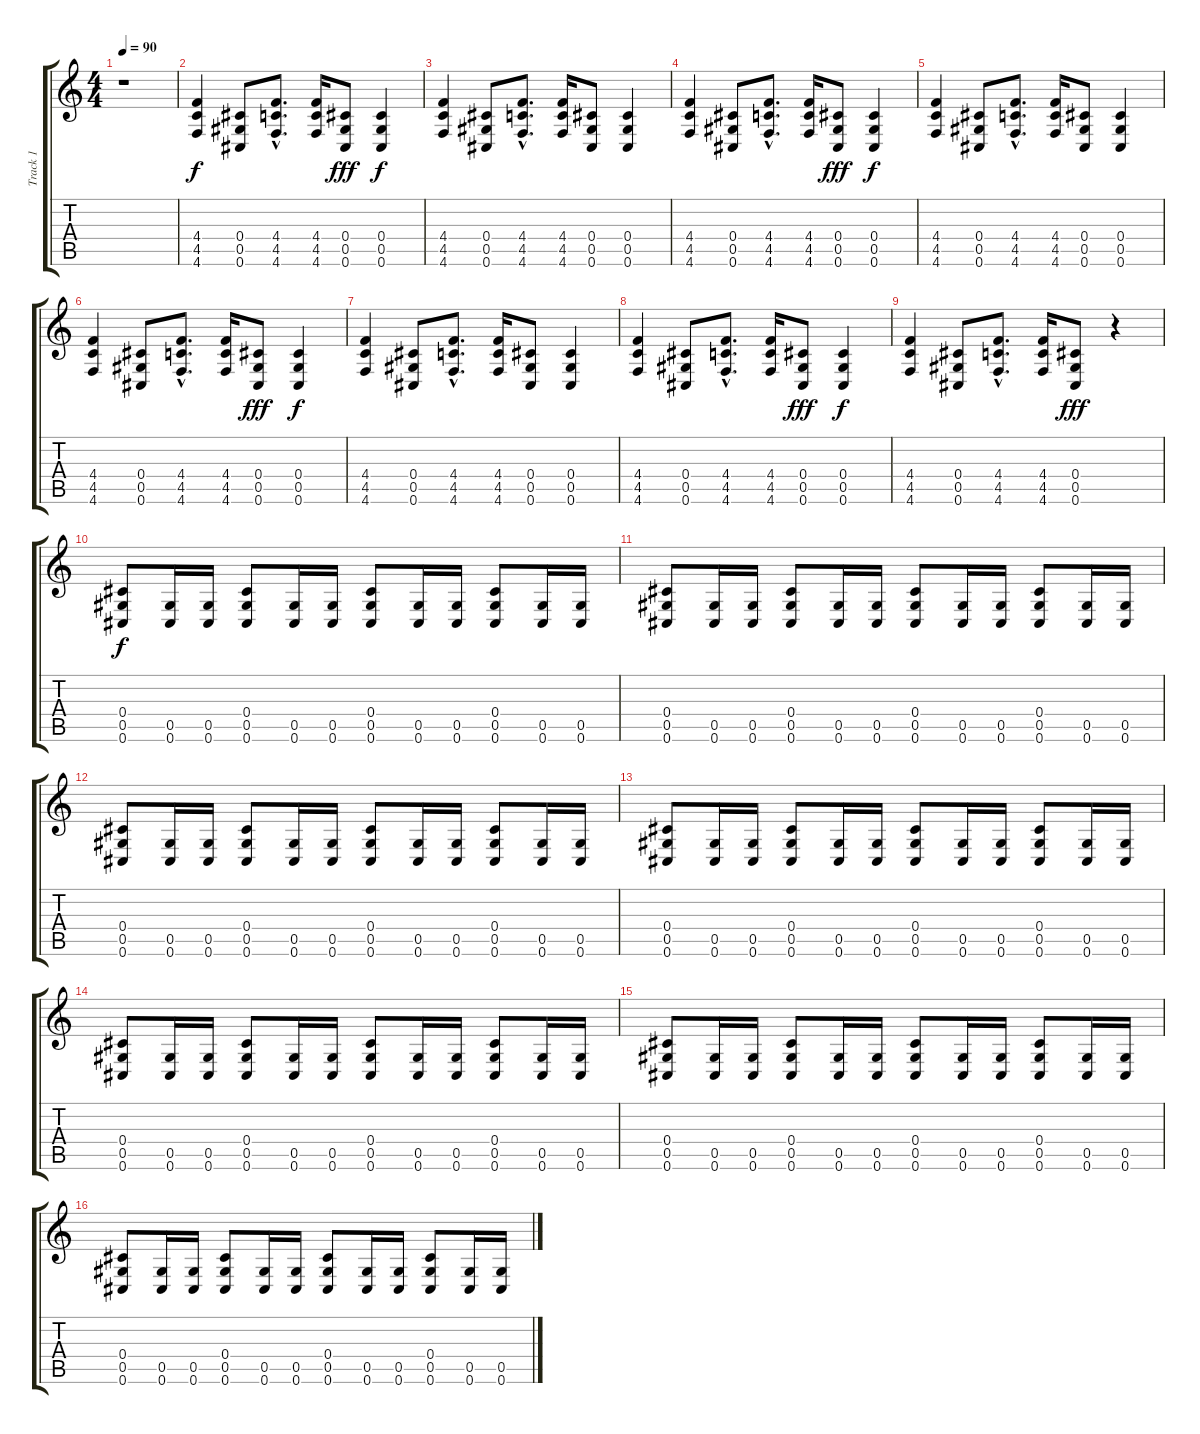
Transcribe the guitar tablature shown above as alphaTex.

\track ("Track 1" "Track 1") {instrument distortionguitar}
\staff {score tabs}
\tuning (Eb4 Bb3 Gb3 Db3 Ab2 Db2) {hide}
\ts (4 4)
\tempo 90
\clef g2
\ks c
r.1{dy f} |
(4.4 4.5 4.6).4 (0.4 0.5 0.6).8 (4.4{hac} 4.5{hac} 4.6{hac}).8{d} (4.4 4.5 4.6).16 (0.4 0.5 0.6).8{dy fff} (0.4 0.5 0.6).4{dy f} |
(4.4 4.5 4.6).4 (0.4 0.5 0.6).8 (4.4{hac} 4.5{hac} 4.6{hac}).8{d} (4.4 4.5 4.6).16 (0.4 0.5 0.6).8 (0.4 0.5 0.6).4 |
(4.4 4.5 4.6).4 (0.4 0.5 0.6).8 (4.4{hac} 4.5{hac} 4.6{hac}).8{d} (4.4 4.5 4.6).16 (0.4 0.5 0.6).8{dy fff} (0.4 0.5 0.6).4{dy f} |
(4.4 4.5 4.6).4 (0.4 0.5 0.6).8 (4.4{hac} 4.5{hac} 4.6{hac}).8{d} (4.4 4.5 4.6).16 (0.4 0.5 0.6).8 (0.4 0.5 0.6).4 |
(4.4 4.5 4.6).4 (0.4 0.5 0.6).8 (4.4{hac} 4.5{hac} 4.6{hac}).8{d} (4.4 4.5 4.6).16 (0.4 0.5 0.6).8{dy fff} (0.4 0.5 0.6).4{dy f} |
(4.4 4.5 4.6).4 (0.4 0.5 0.6).8 (4.4{hac} 4.5{hac} 4.6{hac}).8{d} (4.4 4.5 4.6).16 (0.4 0.5 0.6).8 (0.4 0.5 0.6).4 |
(4.4 4.5 4.6).4 (0.4 0.5 0.6).8 (4.4{hac} 4.5{hac} 4.6{hac}).8{d} (4.4 4.5 4.6).16 (0.4 0.5 0.6).8{dy fff} (0.4 0.5 0.6).4{dy f} |
(4.4 4.5 4.6).4 (0.4 0.5 0.6).8 (4.4{hac} 4.5{hac} 4.6{hac}).8{d} (4.4 4.5 4.6).16 (0.4 0.5 0.6).8{dy fff} r.4 |
(0.4 0.5 0.6).8{dy f} (0.5 0.6).16 (0.5 0.6).16 (0.4 0.5 0.6).8 (0.5 0.6).16 (0.5 0.6).16 (0.4 0.5 0.6).8 (0.5 0.6).16 (0.5 0.6).16 (0.4 0.5 0.6).8 (0.5 0.6).16 (0.5 0.6).16 |
(0.4 0.5 0.6).8 (0.5 0.6).16 (0.5 0.6).16 (0.4 0.5 0.6).8 (0.5 0.6).16 (0.5 0.6).16 (0.4 0.5 0.6).8 (0.5 0.6).16 (0.5 0.6).16 (0.4 0.5 0.6).8 (0.5 0.6).16 (0.5 0.6).16 |
(0.4 0.5 0.6).8 (0.5 0.6).16 (0.5 0.6).16 (0.4 0.5 0.6).8 (0.5 0.6).16 (0.5 0.6).16 (0.4 0.5 0.6).8 (0.5 0.6).16 (0.5 0.6).16 (0.4 0.5 0.6).8 (0.5 0.6).16 (0.5 0.6).16 |
(0.4 0.5 0.6).8 (0.5 0.6).16 (0.5 0.6).16 (0.4 0.5 0.6).8 (0.5 0.6).16 (0.5 0.6).16 (0.4 0.5 0.6).8 (0.5 0.6).16 (0.5 0.6).16 (0.4 0.5 0.6).8 (0.5 0.6).16 (0.5 0.6).16 |
(0.4 0.5 0.6).8 (0.5 0.6).16 (0.5 0.6).16 (0.4 0.5 0.6).8 (0.5 0.6).16 (0.5 0.6).16 (0.4 0.5 0.6).8 (0.5 0.6).16 (0.5 0.6).16 (0.4 0.5 0.6).8 (0.5 0.6).16 (0.5 0.6).16 |
(0.4 0.5 0.6).8 (0.5 0.6).16 (0.5 0.6).16 (0.4 0.5 0.6).8 (0.5 0.6).16 (0.5 0.6).16 (0.4 0.5 0.6).8 (0.5 0.6).16 (0.5 0.6).16 (0.4 0.5 0.6).8 (0.5 0.6).16 (0.5 0.6).16 |
(0.4 0.5 0.6).8 (0.5 0.6).16 (0.5 0.6).16 (0.4 0.5 0.6).8 (0.5 0.6).16 (0.5 0.6).16 (0.4 0.5 0.6).8 (0.5 0.6).16 (0.5 0.6).16 (0.4 0.5 0.6).8 (0.5 0.6).16 (0.5 0.6).16
